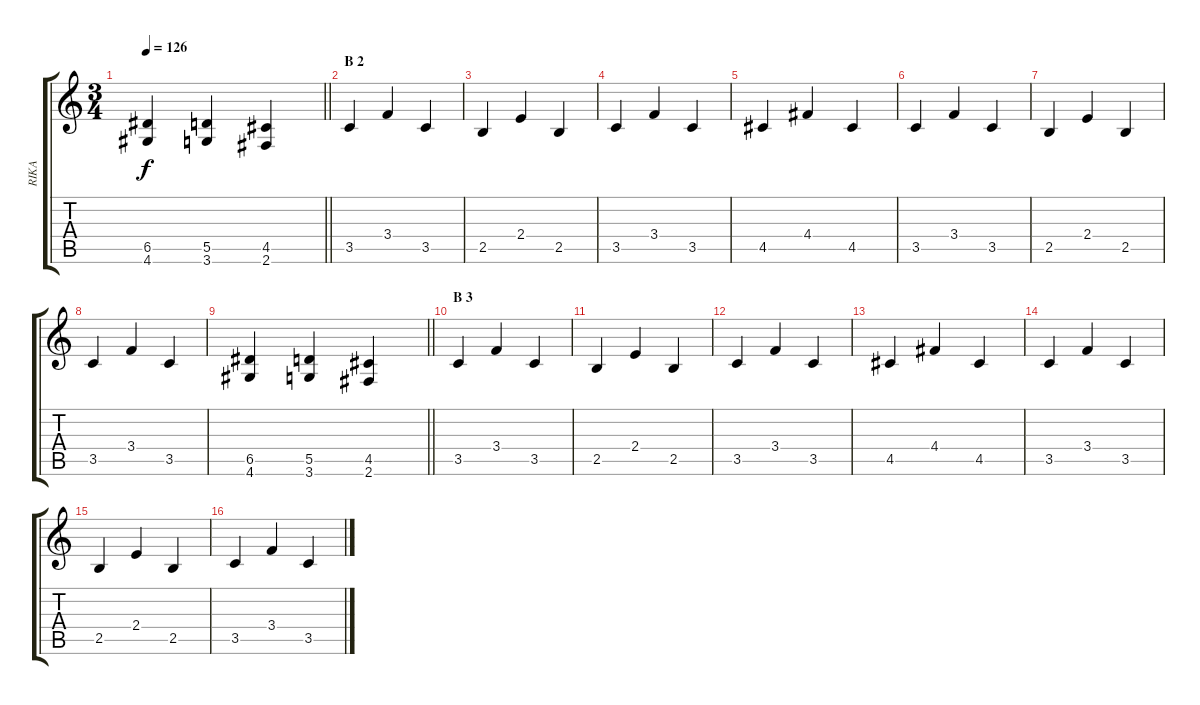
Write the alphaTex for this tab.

\track ("RIKA" "RIKA") {instrument distortionguitar}
\staff {score tabs}
\tuning (E4 B3 G3 D3 A2 E2) {hide}
\ts (3 4)
\tempo 126
\clef g2
\barLineRight lightlight
\ks c
(6.5 4.6).4{dy f} (5.5 3.6).4 (4.5 2.6).4 |
\section ("" "B 2")
3.5.4 3.4.4 3.5.4 |
2.5.4 2.4.4 2.5.4 |
3.5.4 3.4.4 3.5.4 |
4.5.4 4.4.4 4.5.4 |
3.5.4 3.4.4 3.5.4 |
2.5.4 2.4.4 2.5.4 |
3.5.4 3.4.4 3.5.4 |
\barLineRight lightlight
(6.5 4.6).4 (5.5 3.6).4 (4.5 2.6).4 |
\section ("" "B 3")
3.5.4 3.4.4 3.5.4 |
2.5.4 2.4.4 2.5.4 |
3.5.4 3.4.4 3.5.4 |
4.5.4 4.4.4 4.5.4 |
3.5.4 3.4.4 3.5.4 |
2.5.4 2.4.4 2.5.4 |
3.5.4 3.4.4 3.5.4
